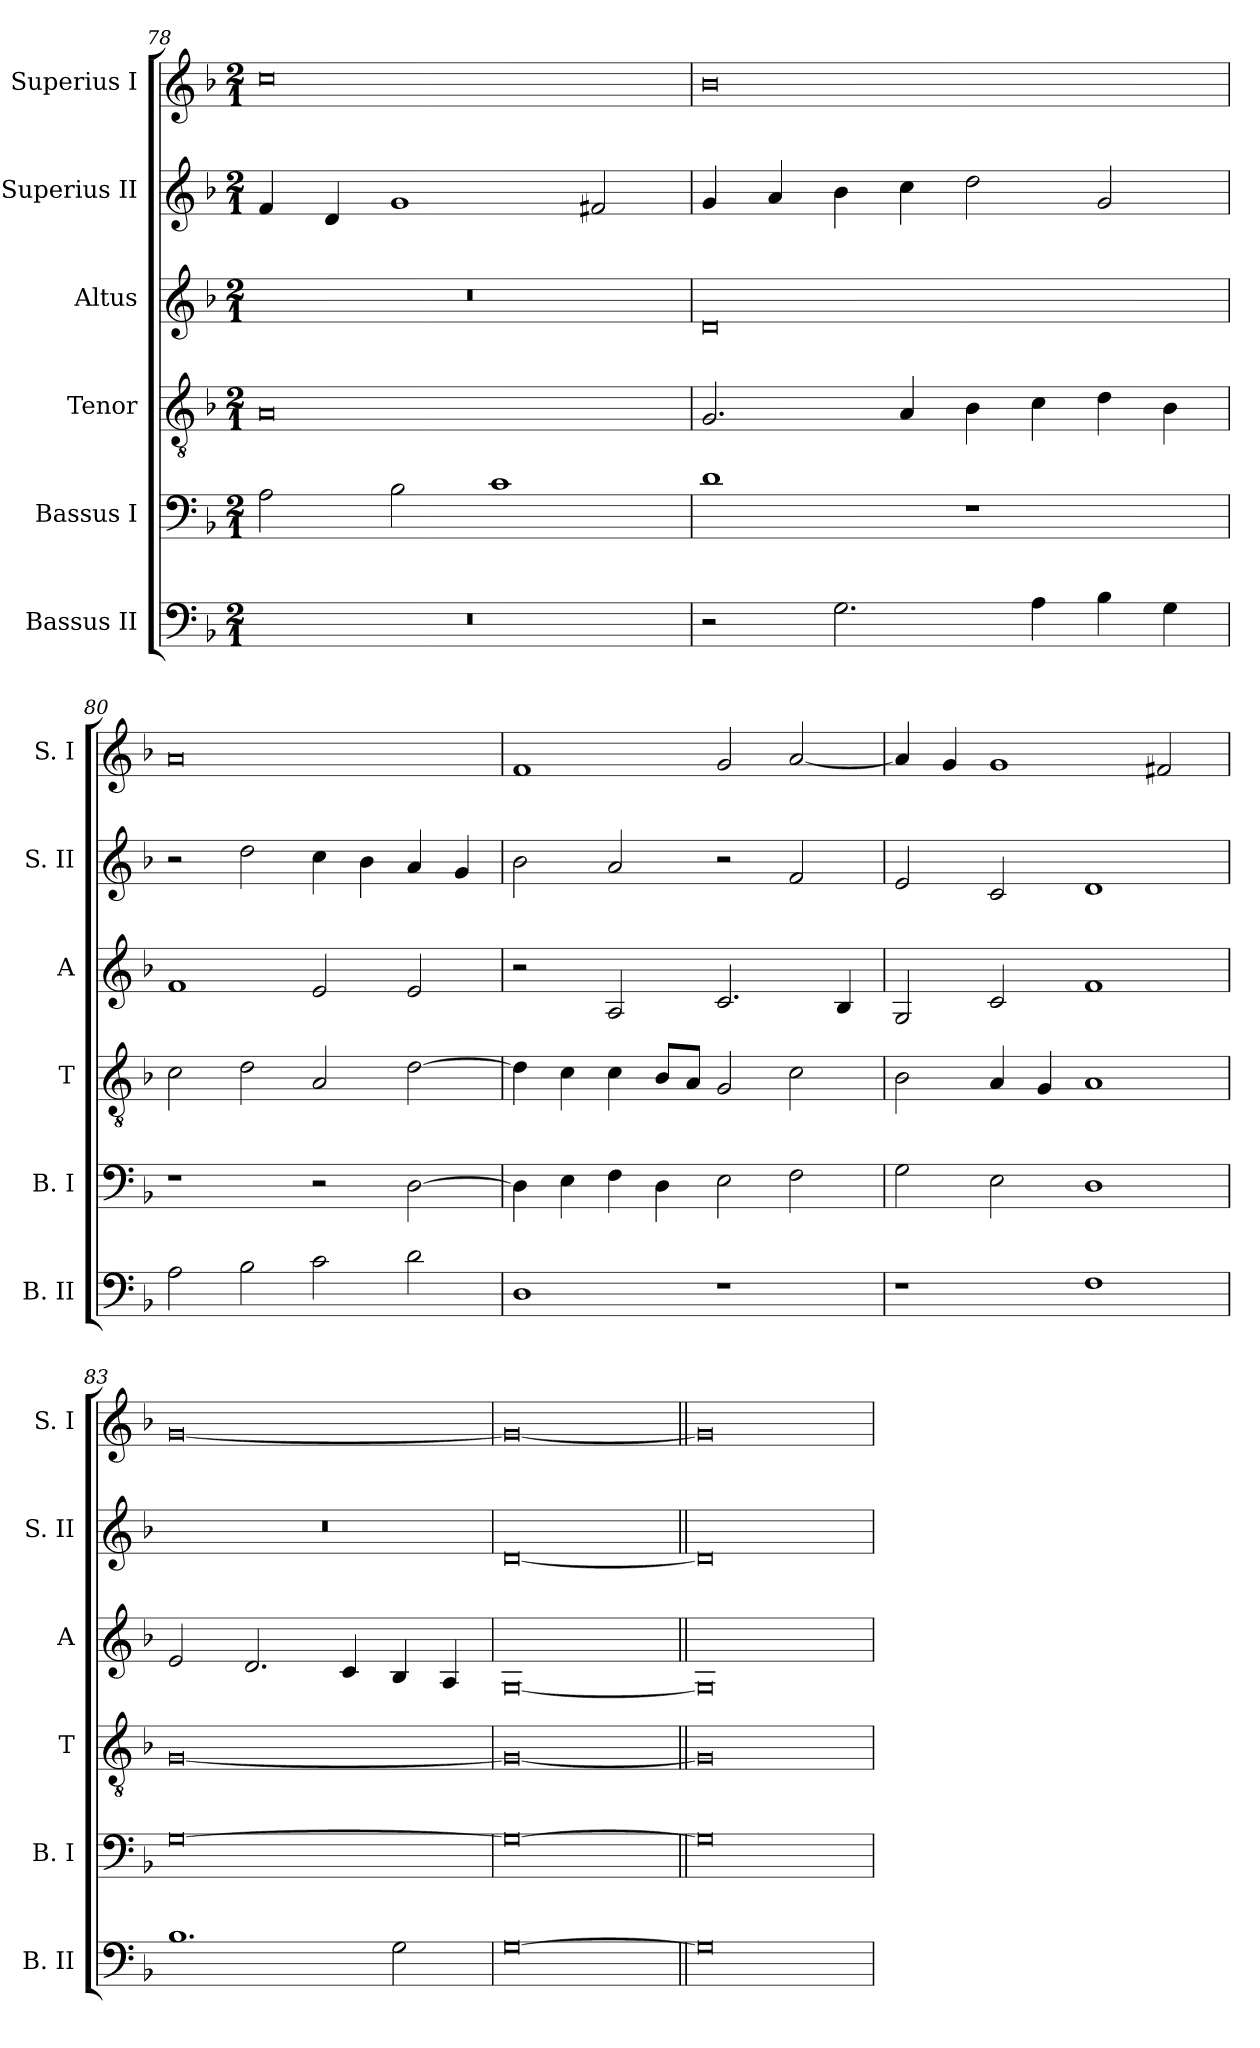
**kern	**kern	**kern	**kern	**kern	**kern
*part6	*part5	*part4	*part3	*part2	*part1
*staff6	*staff5	*staff4	*staff3	*staff2	*staff1
*I"Bassus II	*I"Bassus I	*I"Tenor	*I"Altus	*I"Superius II	*I"Superius I
*I'B. II	*I'B. I	*I'T	*I'A	*I'S. II	*I'S. I
*clefF4	*clefF4	*clefGv2	*clefG2	*clefG2	*clefG2
*k[b-]	*k[b-]	*k[b-]	*k[b-]	*k[b-]	*k[b-]
*F:	*F:	*F:	*F:	*F:	*F:
*M2/1	*M2/1	*M2/1	*M2/1	*M2/1	*M2/1
=78	=78	=78	=78	=78	=78
0r	2A	0A	0r	4f	0cc
.	.	.	.	4d	.
.	2B-	.	.	1g	.
.	1c	.	.	.	.
.	.	.	.	2f#X	.
=79	=79	=79	=79	=79	=79
2r	1d	2.G	0d	4g	0b-
.	.	.	.	4a	.
2.G	.	.	.	4b-	.
.	.	4A	.	4cc	.
.	1r	4B-	.	2dd	.
4A	.	4c	.	.	.
4B-	.	4d	.	2g	.
4G	.	4B-	.	.	.
=80	=80	=80	=80	=80	=80
2A	1r	2c	1f	2r	0a
2B-	.	2d	.	2dd	.
2c	2r	2A	2e	4cc	.
.	.	.	.	4b-	.
2d	[2D	[2d	2e	4a	.
.	.	.	.	4g	.
=81	=81	=81	=81	=81	=81
1D	4D]	4d]	2r	2b-	1f
.	4E	4c	.	.	.
.	4F	4c	2A	2a	.
.	4D	8B-L	.	.	.
.	.	8AJ	.	.	.
1r	2E	2G	2.c	2r	2g
.	2F	2c	.	2f	[2a
.	.	.	4B-	.	.
=82	=82	=82	=82	=82	=82
1r	2G	2B-	2G	2e	4a]
.	.	.	.	.	4g
.	2E	4A	2c	2c	1g
.	.	4G	.	.	.
1F	1D	1A	1f	1d	.
.	.	.	.	.	2f#X
=83	=83	=83	=83	=83	=83
1.B-	[0G	[0G	2e	0r	[0g
.	.	.	2.d	.	.
.	.	.	4c	.	.
2G	.	.	4B-	.	.
.	.	.	4A	.	.
=	=	=	=	=	=
[0G	0G_	0G_	[0G	[0d	0g_
=1||	=1||	=1||	=1||	=1||	=1||
0G]	0G]	0G]	0G]	0d]	0g]
=	=	=	=	=	=
*-	*-	*-	*-	*-	*-
